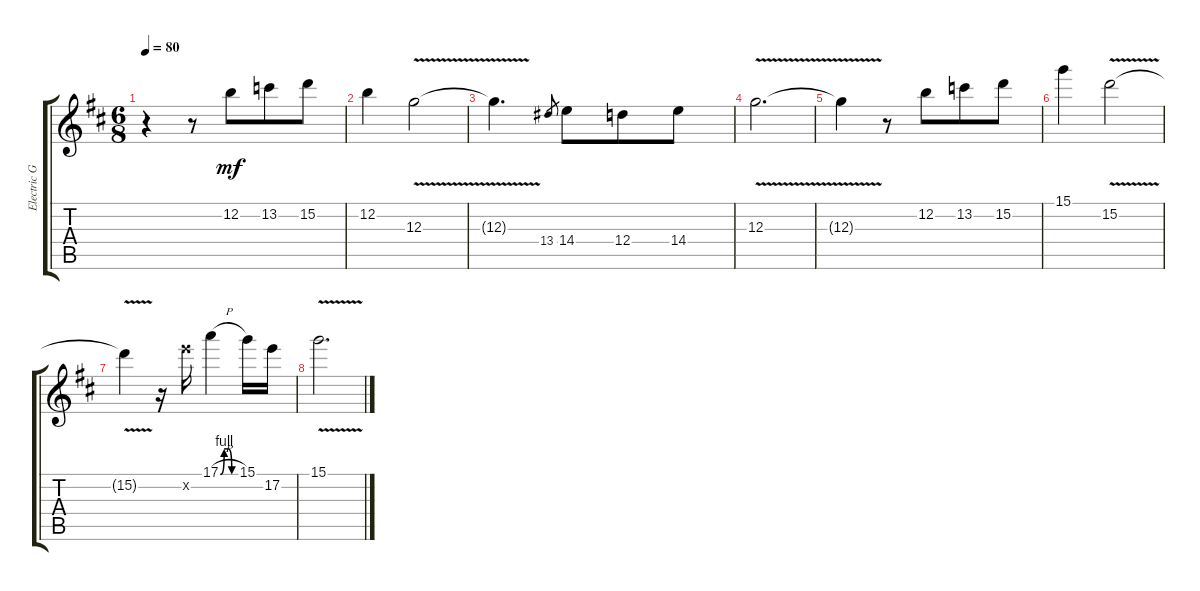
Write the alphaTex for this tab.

\track ("Electric Guitar" "Electric G") {instrument electricguitarclean}
\staff {score tabs}
\tuning (E4 B3 G3 D3 A2 E2) {hide}
\ts (6 8)
\tempo 80
\clef g2
\ks d
r.4{dy mf instrument electricguitarclean} r.8 12.2.8 13.2.8 15.2.8 |
12.2.4 12.3{v}.2 |
12.3{v t}.4{d} 13.4.8{gr} 14.4.8 12.4.8 14.4.8 |
12.3{v}.2{d} |
12.3{v t}.4 r.8 12.2.8 13.2.8 15.2.8 |
15.1.4 15.2{v}.2 |
15.2{v t}.4 r.16 17.2{x}.16 17.1{be (custom 0 0 15 4 30 4 45 0 60 0) h}.4 15.1.16 17.2.16 |
15.1{v}.2{d}
